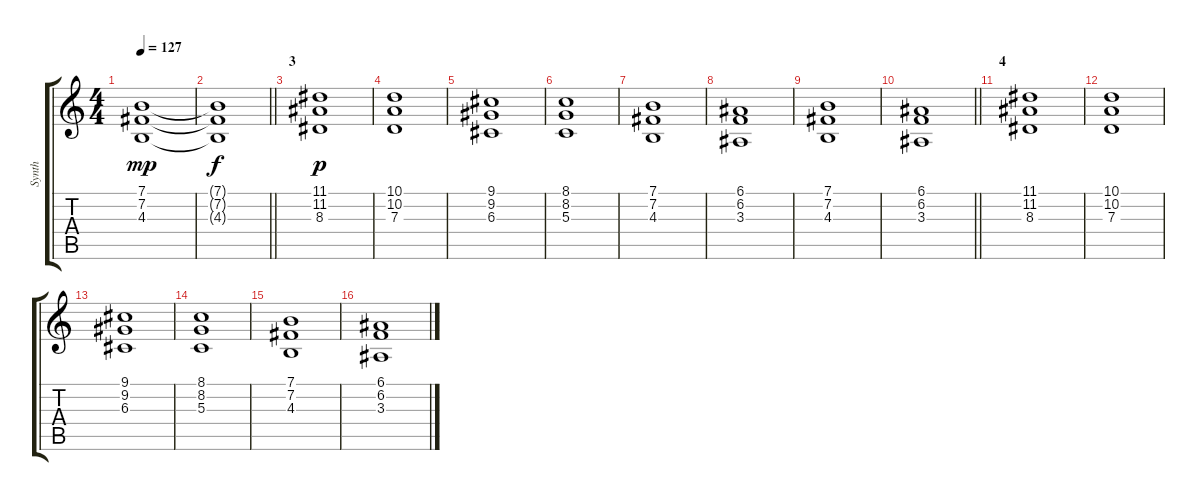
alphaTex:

\track ("Synth" "Synth") {instrument stringensemble1}
\staff {score tabs}
\tuning (E4 B3 G3 D3 A2 E2) {hide}
\ts (4 4)
\tempo 127
\clef g2
\ks c
(7.1 7.2 4.3).1{dy mp} |
\barLineRight lightlight
(7.1{t} 7.2{t} 4.3{t}).1{dy f} |
\section ("" "3")
(11.1 11.2 8.3).1{dy p} |
(10.1 10.2 7.3).1 |
(9.1 9.2 6.3).1 |
(8.1 8.2 5.3).1 |
(7.1 7.2 4.3).1 |
(6.1 6.2 3.3).1 |
(7.1 7.2 4.3).1 |
\barLineRight lightlight
(6.1 6.2 3.3).1 |
\section ("" "4")
(11.1 11.2 8.3).1 |
(10.1 10.2 7.3).1 |
(9.1 9.2 6.3).1 |
(8.1 8.2 5.3).1 |
(7.1 7.2 4.3).1 |
(6.1 6.2 3.3).1
